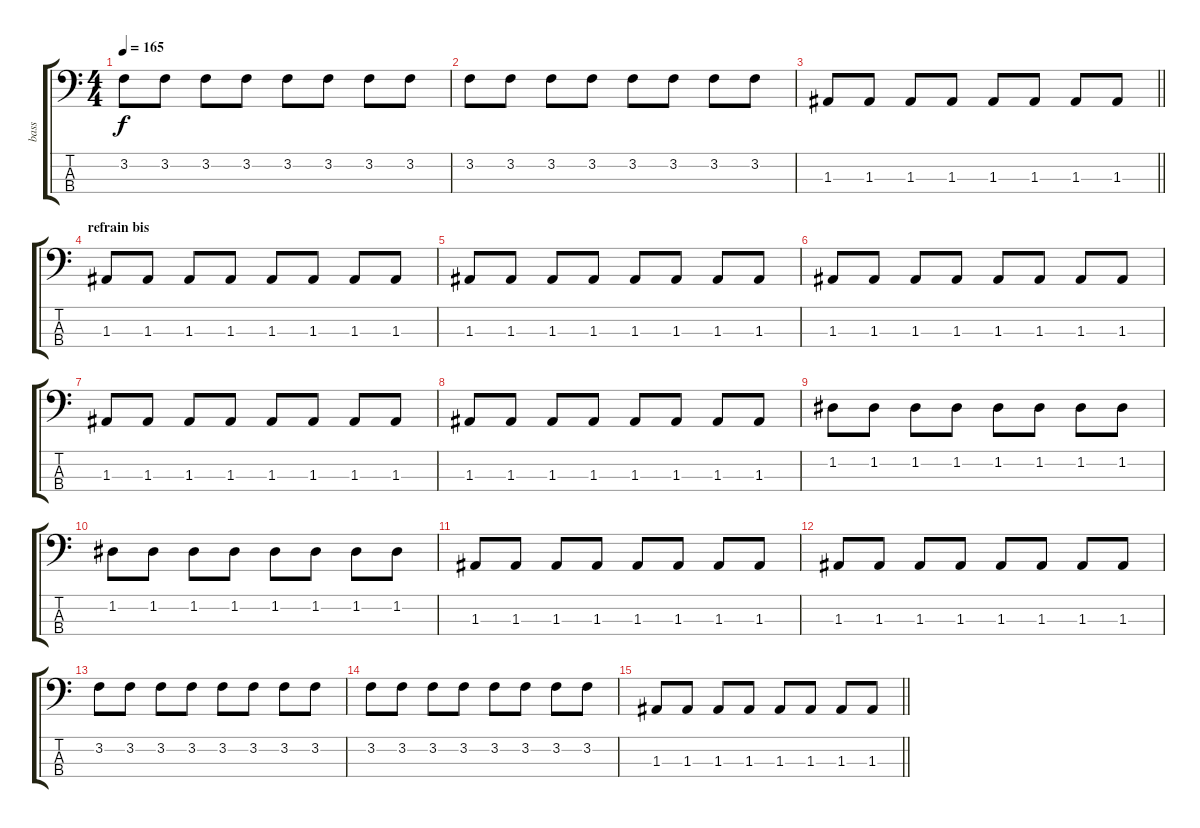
\track ("bass" "bass") {instrument electricbasspick}
\staff {score tabs}
\tuning (G2 D2 A1 E1) {hide}
\ts (4 4)
\tempo 165
\clef f4
\ks c
3.2.8{dy f} 3.2.8 3.2.8 3.2.8 3.2.8 3.2.8 3.2.8 3.2.8 |
3.2.8 3.2.8 3.2.8 3.2.8 3.2.8 3.2.8 3.2.8 3.2.8 |
\barLineRight lightlight
1.3.8 1.3.8 1.3.8 1.3.8 1.3.8 1.3.8 1.3.8 1.3.8 |
\section ("" "refrain bis")
1.3.8 1.3.8 1.3.8 1.3.8 1.3.8 1.3.8 1.3.8 1.3.8 |
1.3.8 1.3.8 1.3.8 1.3.8 1.3.8 1.3.8 1.3.8 1.3.8 |
1.3.8 1.3.8 1.3.8 1.3.8 1.3.8 1.3.8 1.3.8 1.3.8 |
1.3.8 1.3.8 1.3.8 1.3.8 1.3.8 1.3.8 1.3.8 1.3.8 |
1.3.8 1.3.8 1.3.8 1.3.8 1.3.8 1.3.8 1.3.8 1.3.8 |
1.2.8 1.2.8 1.2.8 1.2.8 1.2.8 1.2.8 1.2.8 1.2.8 |
1.2.8 1.2.8 1.2.8 1.2.8 1.2.8 1.2.8 1.2.8 1.2.8 |
1.3.8 1.3.8 1.3.8 1.3.8 1.3.8 1.3.8 1.3.8 1.3.8 |
1.3.8 1.3.8 1.3.8 1.3.8 1.3.8 1.3.8 1.3.8 1.3.8 |
3.2.8 3.2.8 3.2.8 3.2.8 3.2.8 3.2.8 3.2.8 3.2.8 |
3.2.8 3.2.8 3.2.8 3.2.8 3.2.8 3.2.8 3.2.8 3.2.8 |
\barLineRight lightlight
1.3.8 1.3.8 1.3.8 1.3.8 1.3.8 1.3.8 1.3.8 1.3.8
